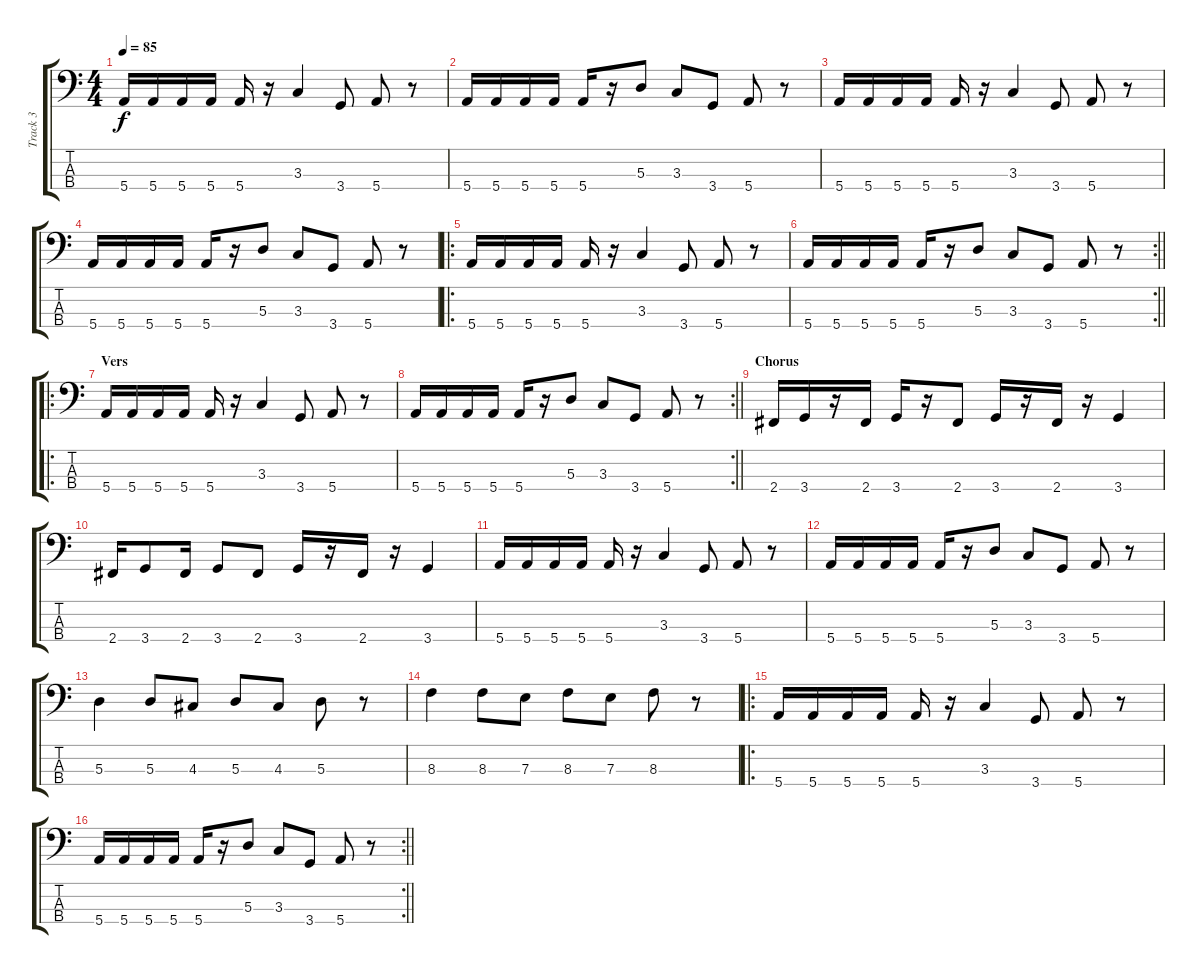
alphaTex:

\track ("Track 3" "Track 3") {instrument electricbassfinger}
\staff {score tabs}
\tuning (G2 D2 A1 E1) {hide}
\ts (4 4)
\tempo 85
\clef f4
\ks c
5.4.16{dy f instrument electricbassfinger} 5.4.16 5.4.16 5.4.16 5.4.16 r.16 3.3.4 3.4.8 5.4.8 r.8 |
5.4.16 5.4.16 5.4.16 5.4.16 5.4.16 r.16 5.3.8 3.3.8 3.4.8 5.4.8 r.8 |
5.4.16 5.4.16 5.4.16 5.4.16 5.4.16 r.16 3.3.4 3.4.8 5.4.8 r.8 |
5.4.16 5.4.16 5.4.16 5.4.16 5.4.16 r.16 5.3.8 3.3.8 3.4.8 5.4.8 r.8 |
\ro
5.4.16 5.4.16 5.4.16 5.4.16 5.4.16 r.16 3.3.4 3.4.8 5.4.8 r.8 |
\rc 2
\barLineRight lightlight
5.4.16 5.4.16 5.4.16 5.4.16 5.4.16 r.16 5.3.8 3.3.8 3.4.8 5.4.8 r.8 |
\ro
\section ("" "Vers")
5.4.16 5.4.16 5.4.16 5.4.16 5.4.16 r.16 3.3.4 3.4.8 5.4.8 r.8 |
\rc 2
\barLineRight lightlight
5.4.16 5.4.16 5.4.16 5.4.16 5.4.16 r.16 5.3.8 3.3.8 3.4.8 5.4.8 r.8 |
\section ("" "Chorus")
2.4.16 3.4.16 r.16 2.4.16 3.4.16 r.16 2.4.8 3.4.16 r.16 2.4.16 r.16 3.4.4 |
2.4.16 3.4.8 2.4.16 3.4.8 2.4.8 3.4.16 r.16 2.4.16 r.16 3.4.4 |
5.4.16 5.4.16 5.4.16 5.4.16 5.4.16 r.16 3.3.4 3.4.8 5.4.8 r.8 |
5.4.16 5.4.16 5.4.16 5.4.16 5.4.16 r.16 5.3.8 3.3.8 3.4.8 5.4.8 r.8 |
5.3.4 5.3.8 4.3.8 5.3.8 4.3.8 5.3.8 r.8 |
8.3.4 8.3.8 7.3.8 8.3.8 7.3.8 8.3.8 r.8 |
\ro
5.4.16 5.4.16 5.4.16 5.4.16 5.4.16 r.16 3.3.4 3.4.8 5.4.8 r.8 |
\rc 2
\barLineRight lightlight
5.4.16 5.4.16 5.4.16 5.4.16 5.4.16 r.16 5.3.8 3.3.8 3.4.8 5.4.8 r.8
